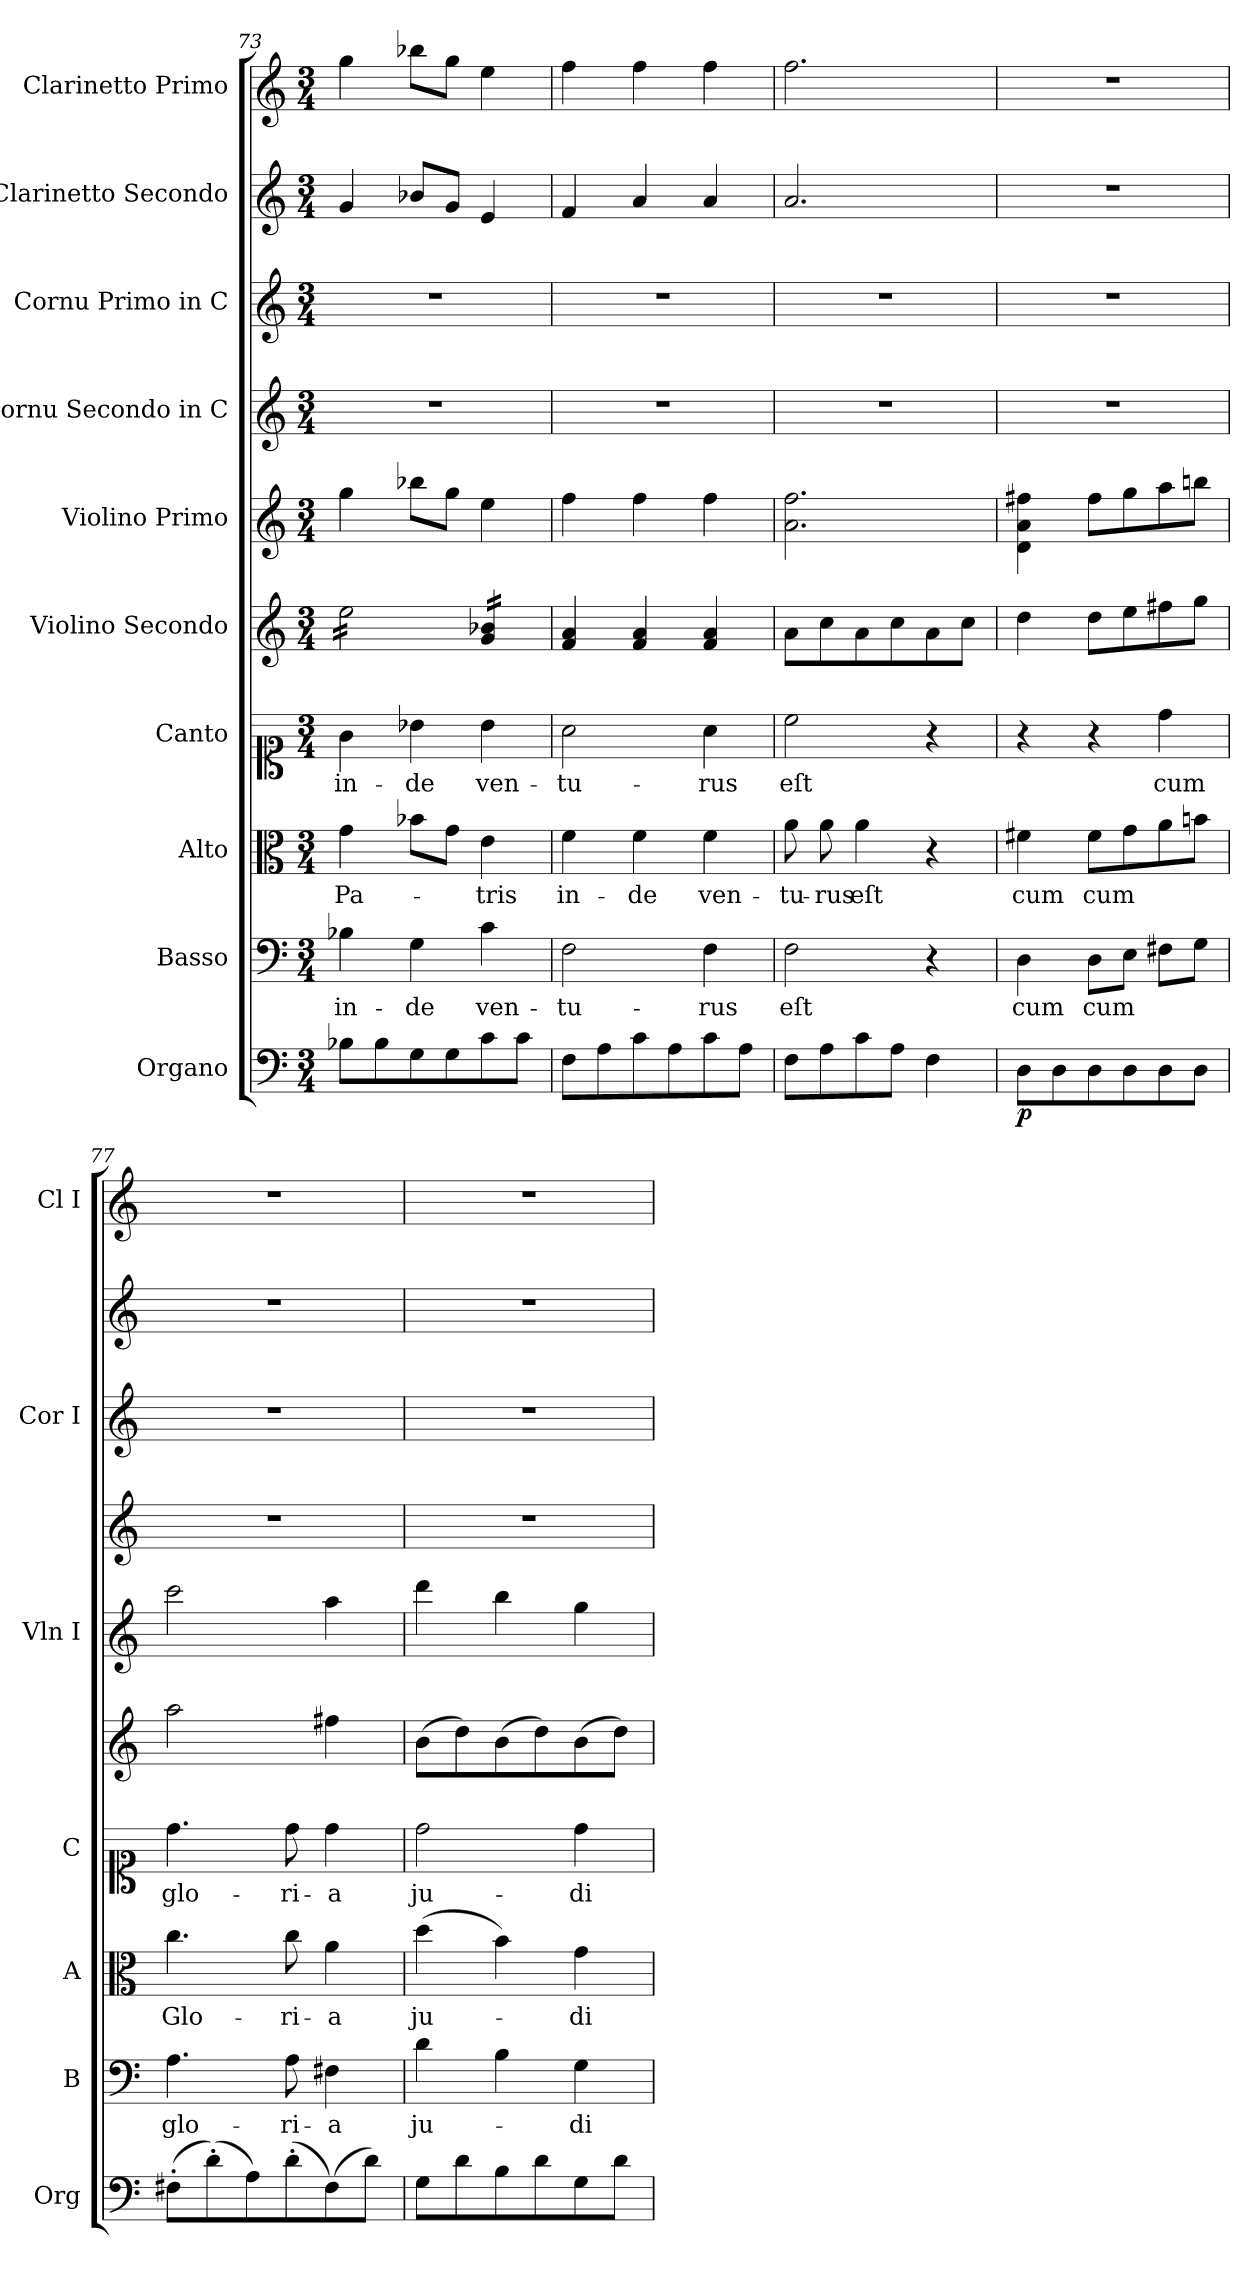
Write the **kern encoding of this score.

**kern	**dynam	**kern	**text	**kern	**text	**kern	**text	**kern	**kern	**kern	**kern	**kern	**kern
*part10	*part10	*part9	*part9	*part8	*part8	*part7	*part7	*part6	*part5	*part4	*part3	*part2	*part1
*staff10	*staff10	*staff9	*staff9	*staff8	*staff8	*staff7	*staff7	*staff6	*staff5	*staff4	*staff3	*staff2	*staff1
*I"Organo	*	*I"Basso	*	*I"Alto	*	*I"Canto	*	*I"Violino Secondo	*I"Violino Primo	*I"Cornu Secondo in C	*I"Cornu Primo in C	*I"Clarinetto Secondo	*I"Clarinetto Primo
*I'Org	*	*I'B	*	*I'A	*	*I'C	*	*	*I'Vln I	*	*I'Cor I	*	*I'Cl I
*clefF4	*	*clefF4	*	*clefC3	*	*clefC1	*	*clefG2	*clefG2	*clefG2	*clefG2	*clefG2	*clefG2
*k[]	*	*k[]	*	*k[]	*	*k[]	*	*k[]	*k[]	*k[]	*k[]	*k[]	*k[]
*C:	*	*C:	*	*C:	*	*C:	*	*C:	*C:	*C:	*C:	*C:	*C:
*M3/4	*	*M3/4	*	*M3/4	*	*M3/4	*	*M3/4	*M3/4	*M3/4	*M3/4	*M3/4	*M3/4
=73	=73	=73	=73	=73	=73	=73	=73	=73	=73	=73	=73	=73	=73
*	*	*	*	*	*	*	*	*tremolo	*	*	*	*	*
8B-XL	.	4B-X	in-	4g	Pa-	4g	in-	16eeLL	4gg	2.r	2.r	4g	4gg
.	.	.	.	.	.	.	.	16ee	.	.	.	.	.
8B-	.	.	.	.	.	.	.	16ee	.	.	.	.	.
.	.	.	.	.	.	.	.	16ee	.	.	.	.	.
8G	.	4G	-de	8b-XL	.	4b-X	-de	16ee	8bb-XL	.	.	8b-XL	8bb-XL
.	.	.	.	.	.	.	.	16ee	.	.	.	.	.
8G	.	.	.	8gJ	.	.	.	16ee	8ggJ	.	.	8gJ	8ggJ
.	.	.	.	.	.	.	.	16eeJJ	.	.	.	.	.
8c	.	4c	ven-	4e	-tris	4b-	ven-	16g 16b-XLL	4ee	.	.	4e	4ee
.	.	.	.	.	.	.	.	16g 16b-X	.	.	.	.	.
8cJ	.	.	.	.	.	.	.	16g 16b-X	.	.	.	.	.
.	.	.	.	.	.	.	.	16g 16b-XJJ	.	.	.	.	.
*	*	*	*	*	*	*	*	*Xtremolo	*	*	*	*	*
=74	=74	=74	=74	=74	=74	=74	=74	=74	=74	=74	=74	=74	=74
8FL	.	2F	-tu-	4f	in-	2a	-tu-	4f 4a	4ff	2.r	2.r	4f	4ff
8A	.	.	.	.	.	.	.	.	.	.	.	.	.
8c	.	.	.	4f	-de	.	.	4f 4a	4ff	.	.	4a	4ff
8A	.	.	.	.	.	.	.	.	.	.	.	.	.
8c	.	4F	-rus	4f	ven-	4a	-rus	4f 4a	4ff	.	.	4a	4ff
8AJ	.	.	.	.	.	.	.	.	.	.	.	.	.
=75	=75	=75	=75	=75	=75	=75	=75	=75	=75	=75	=75	=75	=75
8FL	.	2F	eſt	8a	-tu-	2cc	eſt	8aL	2.a 2.ff	2.r	2.r	2.a	2.ff
8A	.	.	.	8a	-rus	.	.	8cc	.	.	.	.	.
8c	.	.	.	4a	eſt	.	.	8a	.	.	.	.	.
8AJ	.	.	.	.	.	.	.	8cc	.	.	.	.	.
4F	.	4r	.	4r	.	4r	.	8a	.	.	.	.	.
.	.	.	.	.	.	.	.	8ccJ	.	.	.	.	.
=76	=76	=76	=76	=76	=76	=76	=76	=76	=76	=76	=76	=76	=76
8DL	p	4D	cum	4f#X	cum	4r	.	4dd	4d\ 4a\ 4ff#X\	2.r	2.r	2.r	2.r
8D	.	.	.	.	.	.	.	.	.	.	.	.	.
8D	.	8DL	cum	8f#L	cum	4r	.	8ddL	8ff#L	.	.	.	.
8D	.	8EJ	.	8g	.	.	.	8ee	8gg	.	.	.	.
8D	.	8F#XL	.	8a	.	4dd	cum	8ff#X	8aa	.	.	.	.
8DJ	.	8GJ	.	8bnJ	.	.	.	8ggJ	8bbnJ	.	.	.	.
=77	=77	=77	=77	=77	=77	=77	=77	=77	=77	=77	=77	=77	=77
(>8F#X'L	.	4.A	glo-	4.cc	Glo-	4.dd	glo-	2aa	2ccc	2.r	2.r	2.r	2.r
(8d')	.	.	.	.	.	.	.	.	.	.	.	.	.
8A)	.	.	.	.	.	.	.	.	.	.	.	.	.
(>8d'	.	8A	-ri-	8cc	-ri-	8dd	-ri-	.	.	.	.	.	.
(8F#)	.	4F#X	-a	4a	-a	4dd	-a	4ff#X	4aa	.	.	.	.
8dJ)	.	.	.	.	.	.	.	.	.	.	.	.	.
=78	=78	=78	=78	=78	=78	=78	=78	=78	=78	=78	=78	=78	=78
8GL	.	4d	ju-	(>4dd	ju-	2dd	ju-	(>8bL	4ddd	2.r	2.r	2.r	2.r
8d	.	.	.	.	.	.	.	8dd)	.	.	.	.	.
8B	.	4B	.	4b)	.	.	.	(>8b	4bb	.	.	.	.
8d	.	.	.	.	.	.	.	8dd)	.	.	.	.	.
8G	.	4G	-di-	4g	-di-	4dd	-di-	(>8b	4gg	.	.	.	.
8dJ	.	.	.	.	.	.	.	8ddJ)	.	.	.	.	.
=	=	=	=	=	=	=	=	=	=	=	=	=	=
*-	*-	*-	*-	*-	*-	*-	*-	*-	*-	*-	*-	*-	*-
